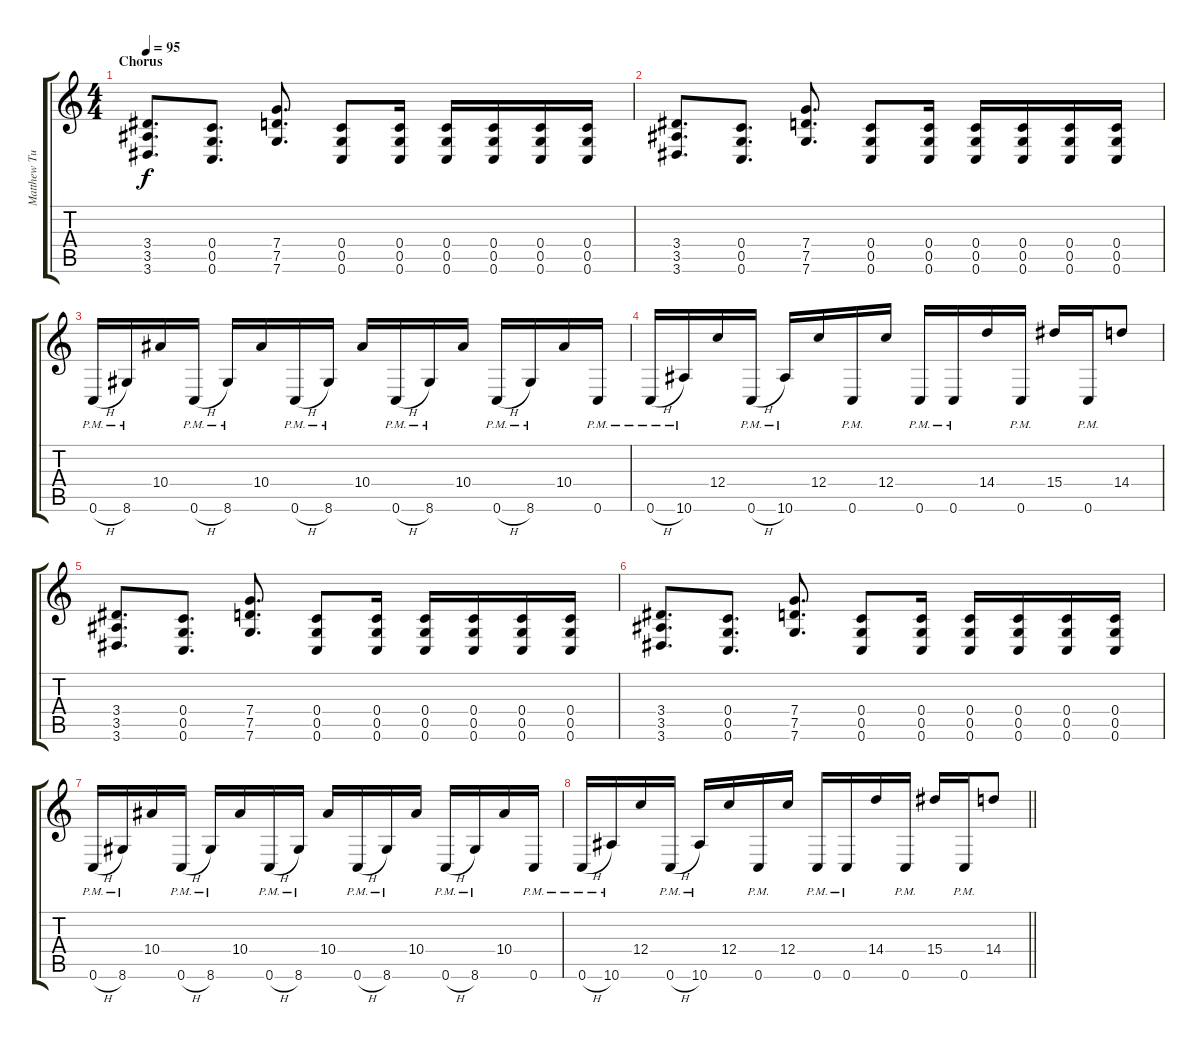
\track ("Matthew Tuck" "Matthew Tu") {instrument distortionguitar}
\staff {score tabs}
\tuning (D4 A3 F3 C3 G2 C2) {hide}
\ts (4 4)
\section ("" "Chorus")
\tempo 95
\clef g2
\ks c
(3.4 3.5 3.6).8{d dy f} (0.4 0.5 0.6).8{d} (7.4 7.5 7.6).8{d} (0.4 0.5 0.6).8 (0.4 0.5 0.6).16 (0.4 0.5 0.6).16 (0.4 0.5 0.6).16 (0.4 0.5 0.6).16 (0.4 0.5 0.6).16 |
(3.4 3.5 3.6).8{d} (0.4 0.5 0.6).8{d} (7.4 7.5 7.6).8{d} (0.4 0.5 0.6).8 (0.4 0.5 0.6).16 (0.4 0.5 0.6).16 (0.4 0.5 0.6).16 (0.4 0.5 0.6).16 (0.4 0.5 0.6).16 |
0.6{h pm}.16 8.6{pm}.16 10.4.16 0.6{h pm}.16 8.6{pm}.16 10.4.16 0.6{h pm}.16 8.6{pm}.16 10.4.16 0.6{h pm}.16 8.6{pm}.16 10.4.16 0.6{h pm}.16 8.6{pm}.16 10.4.16 0.6{pm}.16 |
0.6{h pm}.16 10.6{pm}.16 12.4.16 0.6{h pm}.16 10.6{pm}.16 12.4.16 0.6{pm}.16 12.4.16 0.6{pm}.16 0.6{pm}.16 14.4.16 0.6{pm}.16 15.4.16 0.6{pm}.16 14.4.8 |
(3.4 3.5 3.6).8{d} (0.4 0.5 0.6).8{d} (7.4 7.5 7.6).8{d} (0.4 0.5 0.6).8 (0.4 0.5 0.6).16 (0.4 0.5 0.6).16 (0.4 0.5 0.6).16 (0.4 0.5 0.6).16 (0.4 0.5 0.6).16 |
(3.4 3.5 3.6).8{d} (0.4 0.5 0.6).8{d} (7.4 7.5 7.6).8{d} (0.4 0.5 0.6).8 (0.4 0.5 0.6).16 (0.4 0.5 0.6).16 (0.4 0.5 0.6).16 (0.4 0.5 0.6).16 (0.4 0.5 0.6).16 |
0.6{h pm}.16 8.6{pm}.16 10.4.16 0.6{h pm}.16 8.6{pm}.16 10.4.16 0.6{h pm}.16 8.6{pm}.16 10.4.16 0.6{h pm}.16 8.6{pm}.16 10.4.16 0.6{h pm}.16 8.6{pm}.16 10.4.16 0.6{pm}.16 |
\barLineRight lightlight
0.6{h pm}.16 10.6{pm}.16 12.4.16 0.6{h pm}.16 10.6{pm}.16 12.4.16 0.6{pm}.16 12.4.16 0.6{pm}.16 0.6{pm}.16 14.4.16 0.6{pm}.16 15.4.16 0.6{pm}.16 14.4.8
